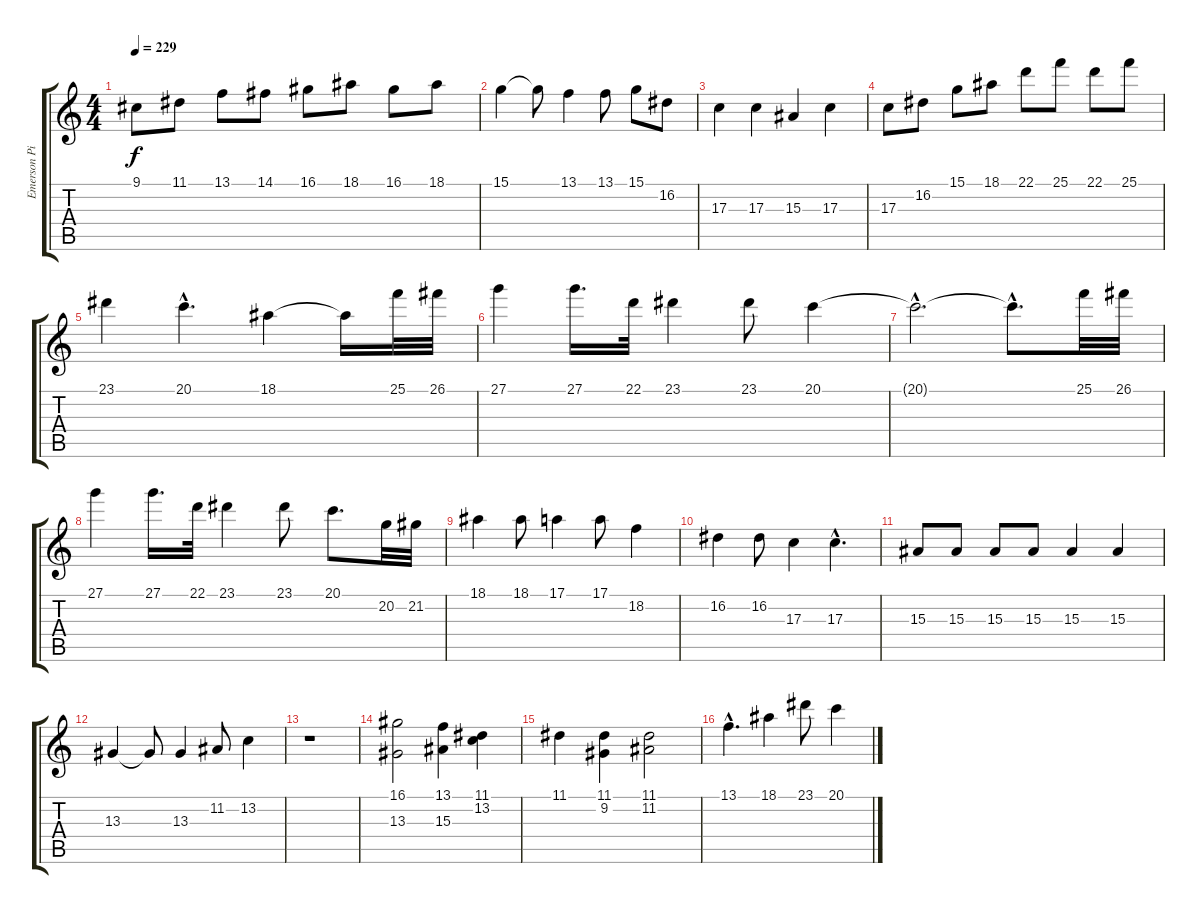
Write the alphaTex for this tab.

\track ("Emerson Piano RH" "Emerson Pi") {instrument acousticgrandpiano}
\staff {score tabs}
\tuning (E4 B3 G3 D3 A2 E2) {hide}
\ts (4 4)
\tempo 229
\clef g2
\ks c
9.1.8{dy f} 11.1.8 13.1.8 14.1.8 16.1.8 18.1.8 16.1.8 18.1.8 |
15.1.4 15.1{t}.8 13.1.4 13.1.8 15.1.8 16.2.8 |
17.3.4 17.3.4 15.3.4 17.3.4 |
17.3.8 16.2.8 15.1.8 18.1.8 22.1.8 25.1.8 22.1.8 25.1.8 |
23.1.4 20.1{hac}.4{d} 18.1.4 18.1{t}.16 25.1.32 26.1.32 |
27.1.4 27.1.16{d} 22.1.32 23.1.4 23.1.8 20.1.4 |
20.1{hac t}.2{d} 20.1{hac t}.8{d} 25.1.32 26.1.32 |
27.1.4 27.1.16{d} 22.1.32 23.1.4 23.1.8 20.1.8{d} 20.2.32 21.2.32 |
18.1.4 18.1.8 17.1.4 17.1.8 18.2.4 |
16.2.4 16.2.8 17.3.4 17.3{hac}.4{d} |
15.3.8 15.3.8 15.3.8 15.3.8 15.3.4 15.3.4 |
13.3.4 13.3{t}.8 13.3.4 11.2.8 13.2.4 |
r.1 |
(16.1 13.3).2 (13.1 15.3).4 (11.1 13.2).4 |
11.1.4 (11.1 9.2).4 (11.1 11.2).2 |
13.1{hac}.4{d} 18.1.4 23.1.8 20.1.4
